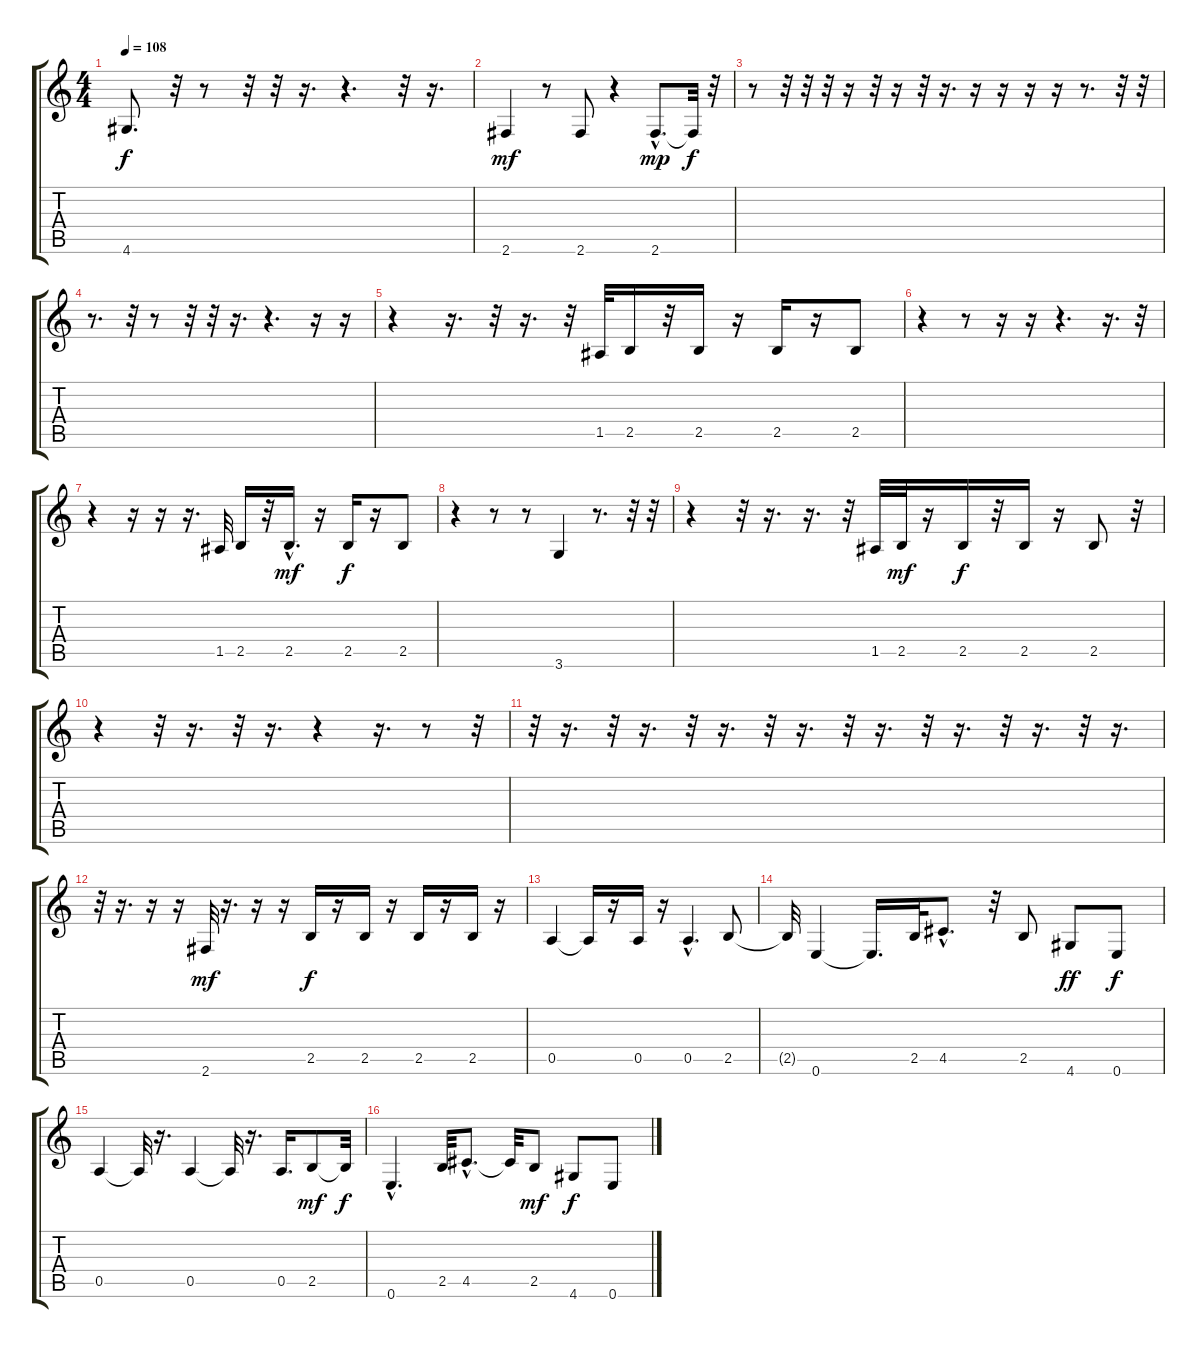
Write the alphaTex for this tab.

\track "" {instrument fretlessbass}
\staff {score tabs}
\tuning (E4 B3 G3 D3 A2 E2) {hide}
\ts (4 4)
\tempo 108
\clef g2
\ks c
4.6{t}.8{d dy f} r.32 r.8 r.32 r.32 r.16{d} r.4{d} r.32 r.16{d} |
2.6.4{dy mf} r.8 2.6.8 r.4 2.6{hac}.8{d dy mp} 2.6{t}.32{dy f} r.32 |
r.8 r.32 r.32 r.32 r.16 r.32 r.16 r.32 r.16{d} r.16 r.16 r.16 r.16 r.8{d} r.32 r.32 |
r.8{d} r.32 r.8 r.32 r.32 r.16{d} r.4{d} r.16 r.16 |
r.4 r.16{d} r.32 r.16{d} r.32 1.5.32 2.5.16 r.32 2.5.16 r.16 2.5.16 r.16 2.5.8 |
r.4 r.8 r.16 r.16 r.4{d} r.16{d} r.32 |
r.4 r.16 r.16 r.16{d} 1.5.32 2.5.16 r.32 2.5{hac}.16{d dy mf} r.16 2.5.16{dy f} r.16 2.5.8 |
r.4 r.8 r.8 3.6.4 r.8{d} r.32 r.32 |
r.4 r.32 r.16{d} r.16{d} r.32 1.5.32 2.5.32{dy mf} r.16 2.5.16{dy f} r.32 2.5.16 r.16 2.5.8 r.32 |
r.4 r.32 r.16{d} r.32 r.16{d} r.4 r.16{d} r.8 r.32 |
r.32 r.16{d} r.32 r.16{d} r.32 r.16{d} r.32 r.16{d} r.32 r.16{d} r.32 r.16{d} r.32 r.16{d} r.32 r.16{d} |
r.32 r.16{d} r.16 r.16 2.6.32{dy mf} r.16{d} r.16 r.16 2.5.16{dy f} r.16 2.5.16 r.16 2.5.16 r.16 2.5.16 r.16 |
0.5.4 0.5{t}.16 r.16 0.5.16 r.16 0.5{hac}.4{d} 2.5.8 |
2.5{t}.32 0.6.4 0.6{t}.16{d} 2.5.32 4.5{hac}.8{d} r.32 2.5.8 4.6.8{dy ff} 0.6.8{dy f} |
0.5.4 0.5{t}.32 r.16{d} 0.5.4 0.5{t}.32 r.16{d} 0.5.16{d} 2.5.8{dy mf} 2.5{t}.32{dy f} |
0.6{hac}.4{d} 2.5.32 4.5{hac}.8{d} 4.5{t}.32 2.5.8{dy mf} 4.6.8{dy f} 0.6.8
